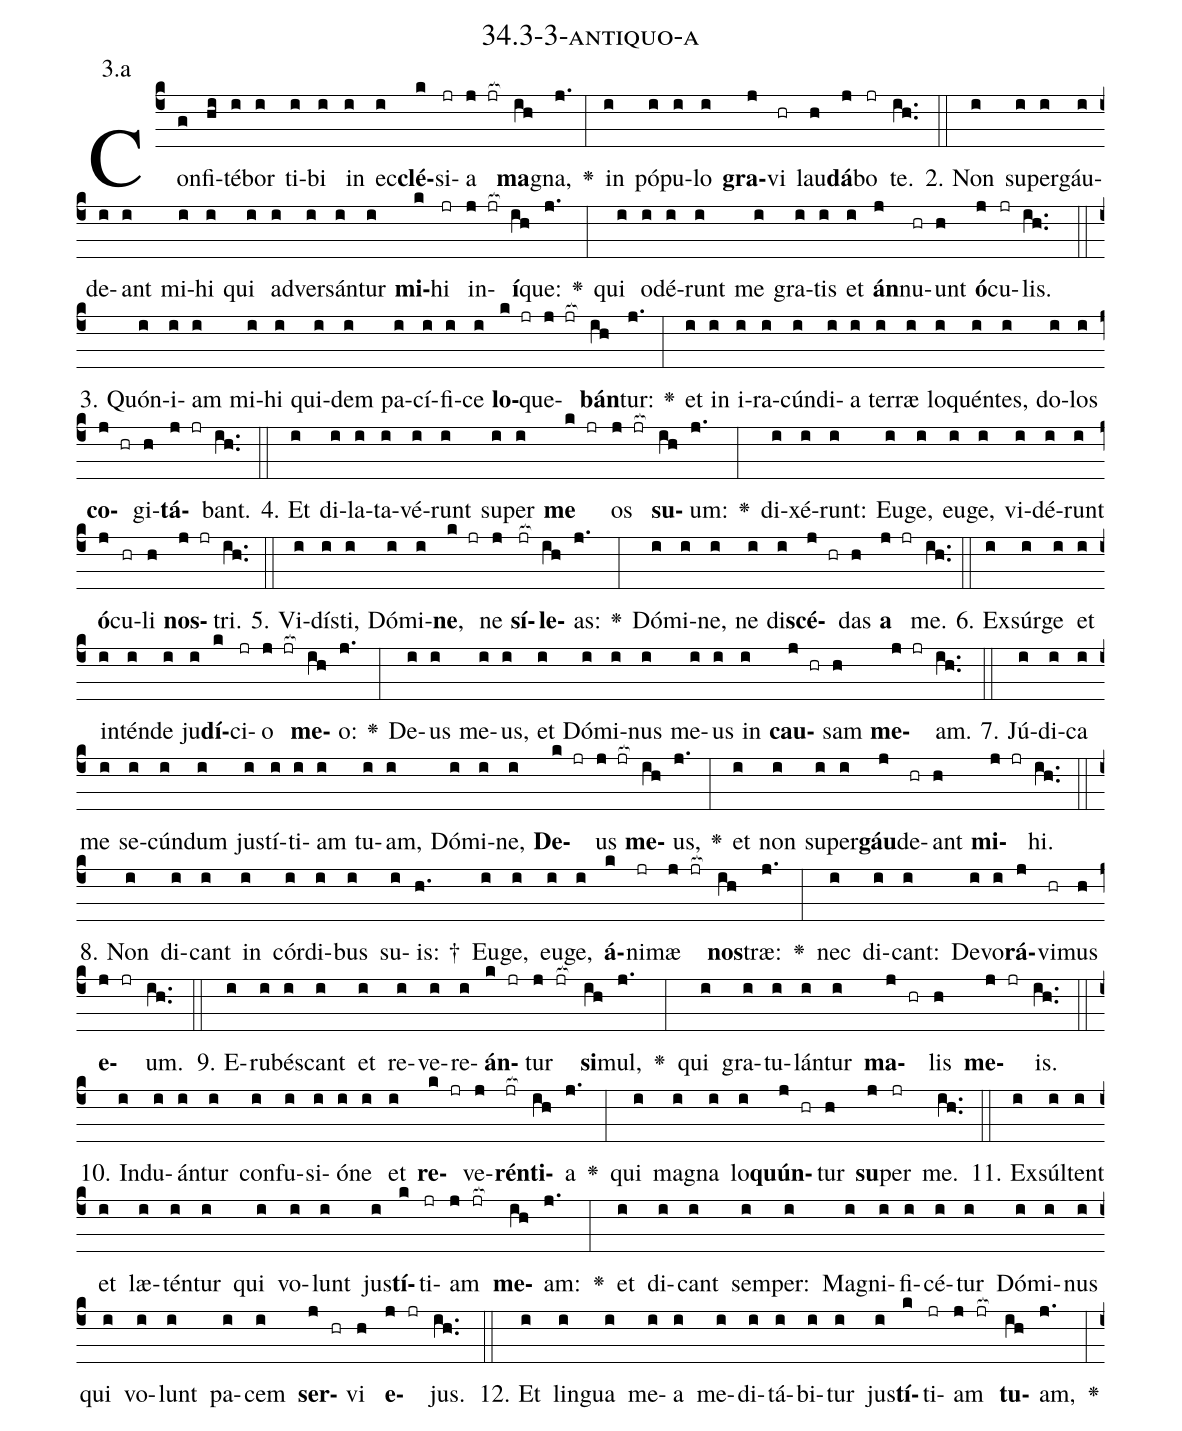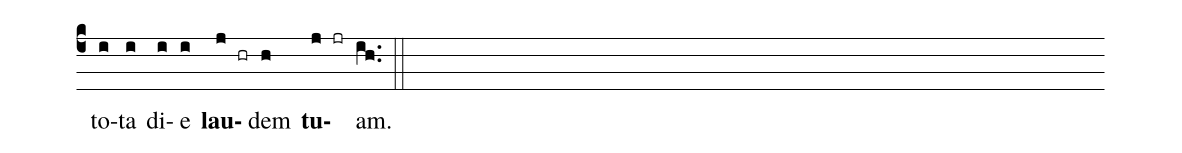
name: 34.3-3-antiquo-a;
annotation: 3.a;
%%
(c4)Con(g)fi(hi)té(i)bor(i) ti(i)bi(i) in(i) ec(i)<b>clé</b>(k)si(jr)a(j jr[ocb:1{]) <b>ma</b>(ih[ocb:0}])gna,(j.) <v>\greheightstar</v>(:) in(i) pó(i)pu(i)lo(i) <b>gra</b>(j)vi(hr) lau(h)<b>dá</b>(j)bo(jr) te.(ih..) (::)
2. Non(i) su(i)per(i)gáu(i)de(i)ant(i) mi(i)hi(i) qui(i) ad(i)ver(i)sán(i)tur(i) <b>mi</b>(k)hi(jr) in(j jr[ocb:1{])<b>í</b>(ih[ocb:0}])que:(j.) <v>\greheightstar</v>(:) qui(i) o(i)dé(i)runt(i) me(i) gra(i)tis(i) et(i) <b>án</b>(j)nu(hr)unt(h) <b>ó</b>(j)cu(jr)lis.(ih..) (::)
3. Quón(i)i(i)am(i) mi(i)hi(i) qui(i)dem(i) pa(i)cí(i)fi(i)ce(i) <b>lo</b>(k jr)que(j jr[ocb:1{])<b>bán</b>(ih[ocb:0}])tur:(j.) <v>\greheightstar</v>(:) et(i) in(i) i(i)ra(i)cún(i)di(i)a(i) ter(i)ræ(i) lo(i)quén(i)tes,(i) do(i)los(i) <b>co</b>(j hr)gi(h)<b>tá</b>(j jr)bant.(ih..) (::)
4. Et(i) di(i)la(i)ta(i)vé(i)runt(i) su(i)per(i) <b>me</b>(k jr) os(j jr[ocb:1{]) <b>su</b>(ih[ocb:0}])um:(j.) <v>\greheightstar</v>(:) di(i)xé(i)runt:(i) Eu(i)ge,(i) eu(i)ge,(i) vi(i)dé(i)runt(i) <b>ó</b>(j)cu(hr)li(h) <b>nos</b>(j jr)tri.(ih..) (::)
5. Vi(i)dís(i)ti,(i) Dó(i)mi(i)<b>ne</b>,(k jr) ne(j) <b>sí</b>(jr[ocb:1{])<b>le</b>(ih[ocb:0}])as:(j.) <v>\greheightstar</v>(:) Dó(i)mi(i)ne,(i) ne(i) di(i)<b>scé</b>(j hr)das(h) <b>a</b>(j jr) me.(ih..) (::)
6. Ex(i)súr(i)ge(i) et(i) in(i)tén(i)de(i) ju(i)<b>dí</b>(k)ci(jr)o(j jr[ocb:1{]) <b>me</b>(ih[ocb:0}])o:(j.) <v>\greheightstar</v>(:) De(i)us(i) me(i)us,(i) et(i) Dó(i)mi(i)nus(i) me(i)us(i) in(i) <b>cau</b>(j hr)sam(h) <b>me</b>(j jr)am.(ih..) (::)
7. Jú(i)di(i)ca(i) me(i) se(i)cún(i)dum(i) jus(i)tí(i)ti(i)am(i) tu(i)am,(i) Dó(i)mi(i)ne,(i) <b>De</b>(k jr)us(j jr[ocb:1{]) <b>me</b>(ih[ocb:0}])us,(j.) <v>\greheightstar</v>(:) et(i) non(i) su(i)per(i)<b>gáu</b>(j)de(hr)ant(h) <b>mi</b>(j jr)hi.(ih..) (::)
8. Non(i) di(i)cant(i) in(i) cór(i)di(i)bus(i) su(i)is: †(h.) Eu(i)ge,(i) eu(i)ge,(i) <b>á</b>(k)ni(jr)mæ(j jr[ocb:1{]) <b>nos</b>(ih[ocb:0}])træ:(j.) <v>\greheightstar</v>(:) nec(i) di(i)cant:(i) De(i)vo(i)<b>rá</b>(j)vi(hr)mus(h) <b>e</b>(j jr)um.(ih..) (::)
9. E(i)ru(i)bés(i)cant(i) et(i) re(i)ve(i)re(i)<b>án</b>(k jr)tur(j jr[ocb:1{]) <b>si</b>(ih[ocb:0}])mul,(j.) <v>\greheightstar</v>(:) qui(i) gra(i)tu(i)lán(i)tur(i) <b>ma</b>(j hr)lis(h) <b>me</b>(j jr)is.(ih..) (::)
10. Ind(i)u(i)án(i)tur(i) con(i)fu(i)si(i)ó(i)ne(i) et(i) <b>re</b>(k jr)ve(j)<b>rén</b>(jr[ocb:1{])<b>ti</b>(ih[ocb:0}])a(j.) <v>\greheightstar</v>(:) qui(i) ma(i)gna(i) lo(i)<b>quún</b>(j hr)tur(h) <b>su</b>(j)per(jr) me.(ih..) (::)
11. Ex(i)súl(i)tent(i) et(i) læ(i)tén(i)tur(i) qui(i) vo(i)lunt(i) jus(i)<b>tí</b>(k)ti(jr)am(j jr[ocb:1{]) <b>me</b>(ih[ocb:0}])am:(j.) <v>\greheightstar</v>(:) et(i) di(i)cant(i) sem(i)per:(i) Ma(i)gni(i)fi(i)cé(i)tur(i) Dó(i)mi(i)nus(i) qui(i) vo(i)lunt(i) pa(i)cem(i) <b>ser</b>(j hr)vi(h) <b>e</b>(j jr)jus.(ih..) (::)
12. Et(i) lin(i)gua(i) me(i)a(i) me(i)di(i)tá(i)bi(i)tur(i) jus(i)<b>tí</b>(k)ti(jr)am(j jr[ocb:1{]) <b>tu</b>(ih[ocb:0}])am,(j.) <v>\greheightstar</v>(:) to(i)ta(i) di(i)e(i) <b>lau</b>(j hr)dem(h) <b>tu</b>(j jr)am.(ih..) (::)
